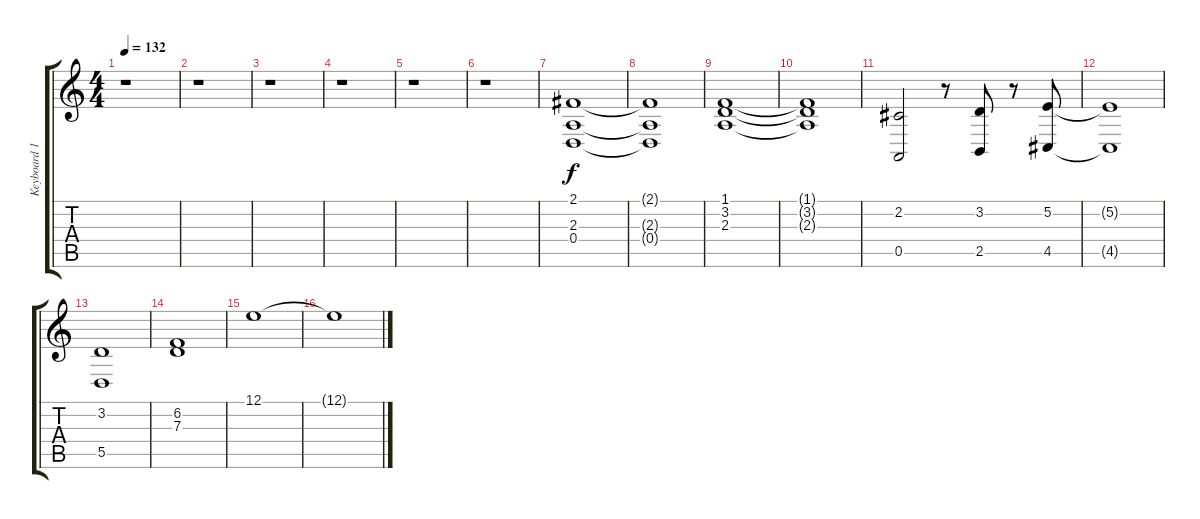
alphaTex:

\track ("Keyboard 1" "Keyboard 1") {instrument stringensemble2}
\staff {score tabs}
\tuning (E4 B3 G3 D3 A2 E2) {hide}
\ts (4 4)
\tempo 132
\clef g2
\ks c
r.1{dy f} |
r.1 |
r.1 |
r.1 |
r.1 |
r.1 |
(2.1 2.3 0.4).1 |
(2.1{t} 2.3{t} 0.4{t}).1 |
(1.1 3.2 2.3).1 |
(1.1{t} 3.2{t} 2.3{t}).1 |
(2.2 0.5).2 r.8 (3.2 2.5).8 r.8 (5.2 4.5).8 |
(5.2{t} 4.5{t}).1 |
(3.2 5.5).1 |
(6.2 7.3).1 |
12.1.1 |
12.1{t}.1
